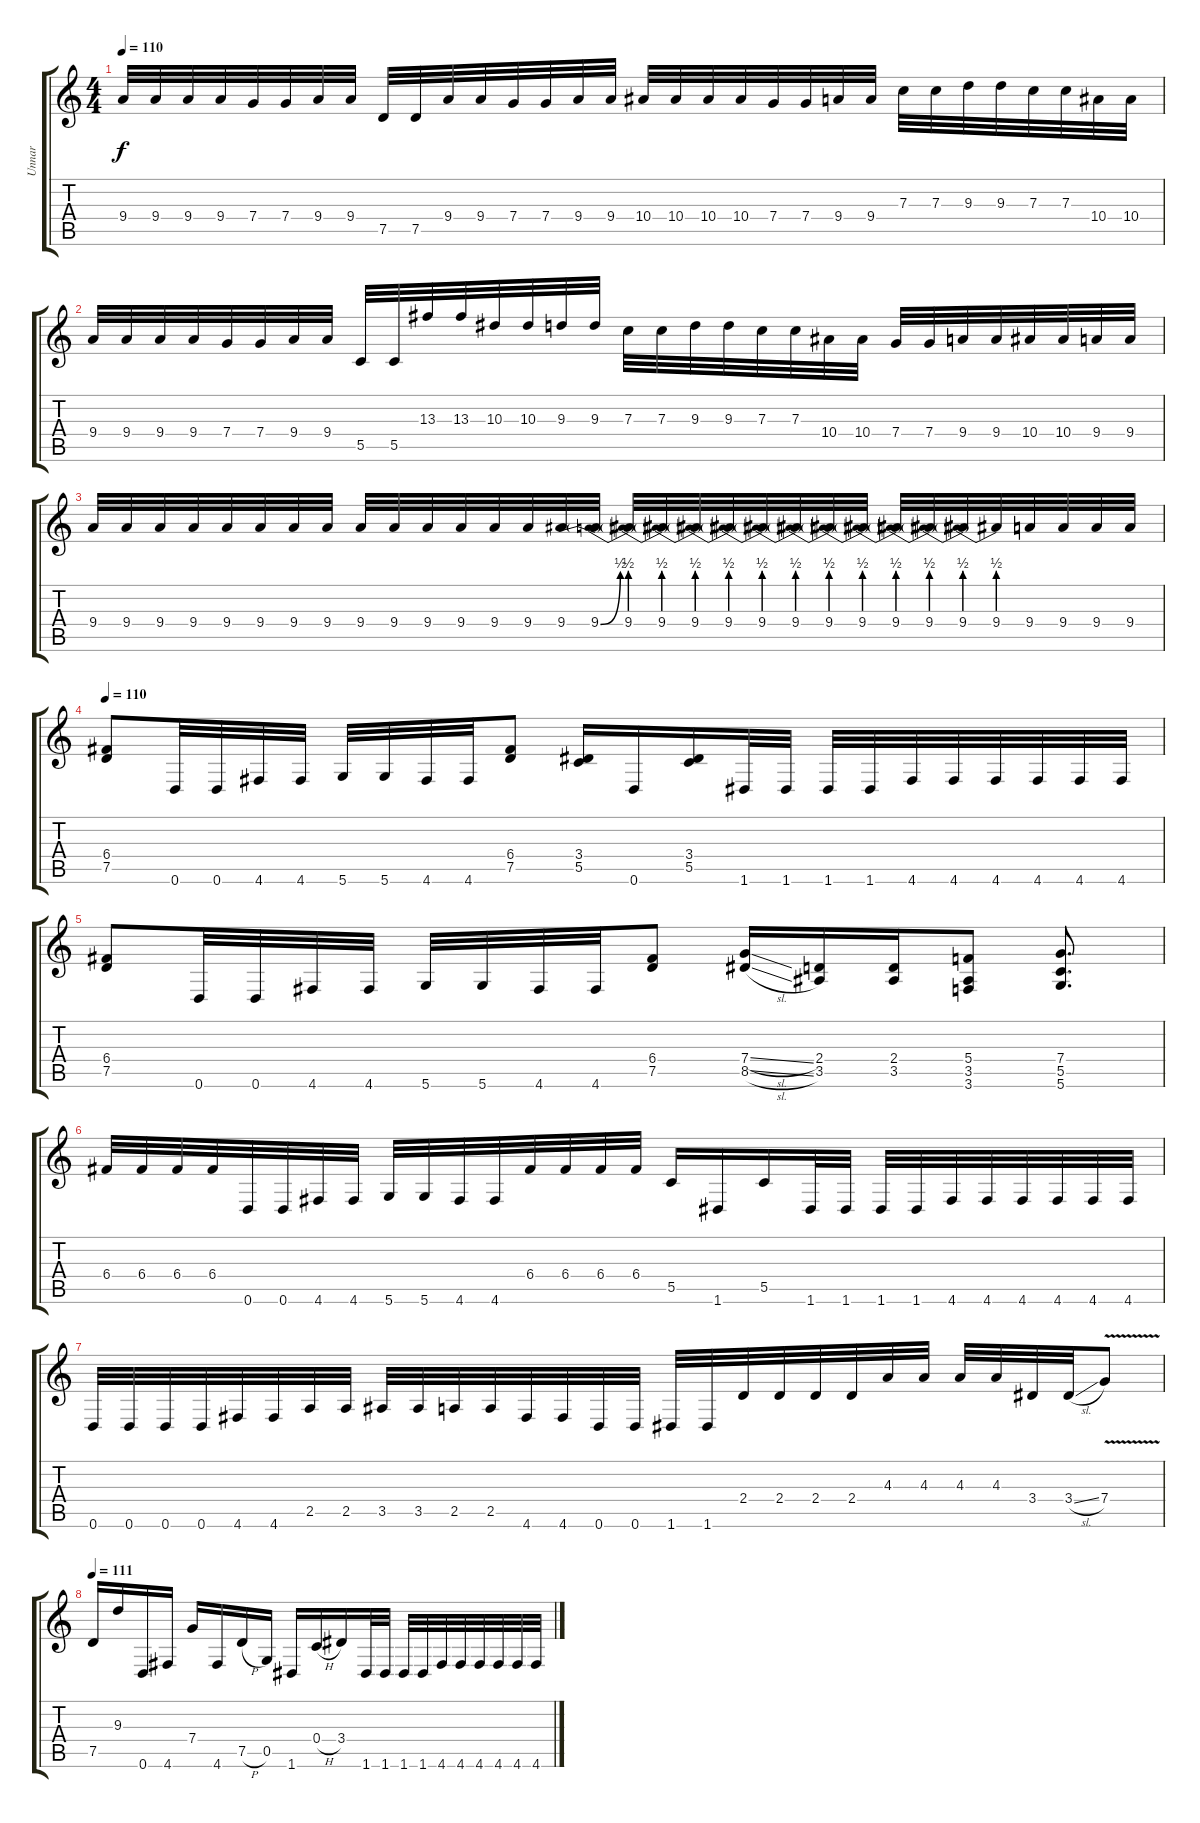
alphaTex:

\track ("Unnar" "Unnar") {instrument distortionguitar}
\staff {score tabs}
\tuning (D4 A3 F3 C3 G2 D2) {hide}
\ts (4 4)
\tempo 110
\clef g2
\ks c
9.4.32{dy f} 9.4.32 9.4.32 9.4.32 7.4.32 7.4.32 9.4.32 9.4.32 7.5.32 7.5.32 9.4.32 9.4.32 7.4.32 7.4.32 9.4.32 9.4.32 10.4.32 10.4.32 10.4.32 10.4.32 7.4.32 7.4.32 9.4.32 9.4.32 7.3.32 7.3.32 9.3.32 9.3.32 7.3.32 7.3.32 10.4.32 10.4.32 |
9.4.32 9.4.32 9.4.32 9.4.32 7.4.32 7.4.32 9.4.32 9.4.32 5.5.32 5.5.32 13.3.32 13.3.32 10.3.32 10.3.32 9.3.32 9.3.32 7.3.32 7.3.32 9.3.32 9.3.32 7.3.32 7.3.32 10.4.32 10.4.32 7.4.32 7.4.32 9.4.32 9.4.32 10.4.32 10.4.32 9.4.32 9.4.32 |
9.4.32 9.4.32 9.4.32 9.4.32 9.4.32 9.4.32 9.4.32 9.4.32 9.4.32 9.4.32 9.4.32 9.4.32 9.4.32 9.4.32 9.4.32 9.4{be (bend 0 0 60 2)}.32 9.4{be (prebend 0 2 60 2)}.32 9.4{be (prebend 0 2 60 2)}.32 9.4{be (prebend 0 2 60 2)}.32 9.4{be (prebend 0 2 60 2)}.32 9.4{be (prebend 0 2 60 2)}.32 9.4{be (prebend 0 2 60 2)}.32 9.4{be (prebend 0 2 60 2)}.32 9.4{be (prebend 0 2 60 2)}.32 9.4{be (prebend 0 2 60 2)}.32 9.4{be (prebend 0 2 60 2)}.32 9.4{be (prebend 0 2 60 2)}.32 9.4{be (prebend 0 2 60 2)}.32 9.4.32 9.4.32 9.4.32 9.4.32 |
\tempo 110
(6.4 7.5).8 0.6.32 0.6.32 4.6.32 4.6.32 5.6.32 5.6.32 4.6.32 4.6.32 (6.4 7.5).8 (3.4 5.5).16 0.6.16 (3.4 5.5).16 1.6.32 1.6.32 1.6.32 1.6.32 4.6.32 4.6.32 4.6.32 4.6.32 4.6.32 4.6.32 |
(6.4 7.5).8 0.6.32 0.6.32 4.6.32 4.6.32 5.6.32 5.6.32 4.6.32 4.6.32 (6.4 7.5).8 (7.4{sl} 8.5{sl}).16 (2.4 3.5).16 (2.4 3.5).16 (5.4 3.5 3.6).8 (7.4 5.5 5.6).8{d} |
6.4.32 6.4.32 6.4.32 6.4.32 0.6.32 0.6.32 4.6.32 4.6.32 5.6.32 5.6.32 4.6.32 4.6.32 6.4.32 6.4.32 6.4.32 6.4.32 5.5.16 1.6.16 5.5.16 1.6.32 1.6.32 1.6.32 1.6.32 4.6.32 4.6.32 4.6.32 4.6.32 4.6.32 4.6.32 |
0.6.32 0.6.32 0.6.32 0.6.32 4.6.32 4.6.32 2.5.32 2.5.32 3.5.32 3.5.32 2.5.32 2.5.32 4.6.32 4.6.32 0.6.32 0.6.32 1.6.32 1.6.32 2.4.32 2.4.32 2.4.32 2.4.32 4.3.32 4.3.32 4.3.32 4.3.32 3.4.32 3.4{sl}.32 7.4{v}.8 |
\tempo 113
\tempo 111
7.5.16 9.3.16 0.6.16 4.6.16 7.4.16 4.6.16 7.5{h}.16 0.5.16 1.6.16 0.4{h}.16 3.4.16 1.6.32 1.6.32 1.6.32 1.6.32 4.6.32 4.6.32 4.6.32 4.6.32 4.6.32 4.6.32
